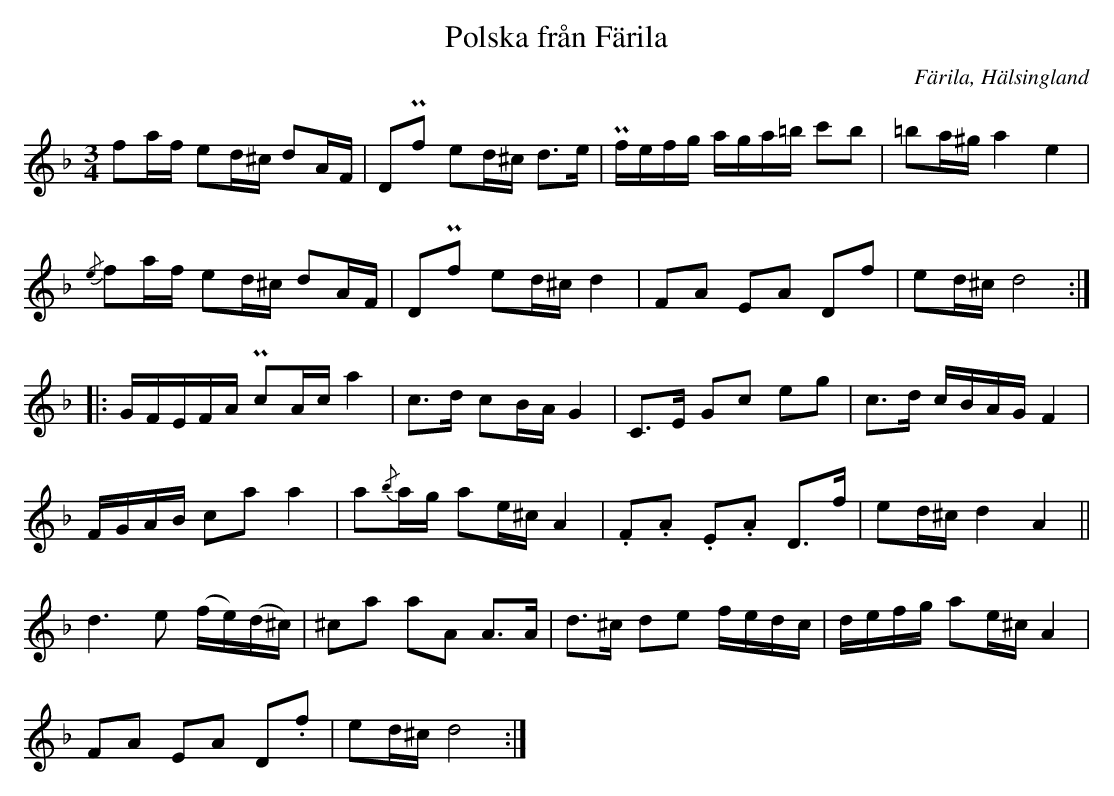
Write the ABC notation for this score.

X:1
T: Polska från Färila
O: Färila, Hälsingland
M: 3/4
L: 1/16
K: Dm
f2af e2d^c d2AF | D2Pf2 e2d^c d2>e2 | Pfefg aga=b c'2b2 | =b2a^g a4 e4 |
{/e}f2af e2d^c d2AF | D2Pf2 e2d^c d4 | F2A2 E2A2 D2f2 | e2d^c d8 ::
G4/5F4/5E4/5F4/5A4/5 Pc2Ac a4 | c2>d2 c2BA G4 | C2>E2 G2c2 e2g2 | c2>d2 cBAG F4 |
FGAB c2a2 a4 | a2{/b}ag a2e^c A4 | .F2.A2 .E2.A2 D2>f2 | e2d^c d4 A4 ||
d6e2 (fe)(d^c) | ^c2a2 a2A2 A2>A2 | d2>^c2 d2e2 fedc | defg a2e^c A4 |
F2A2 E2A2 D2.f2 | e2d^c d8 :|
